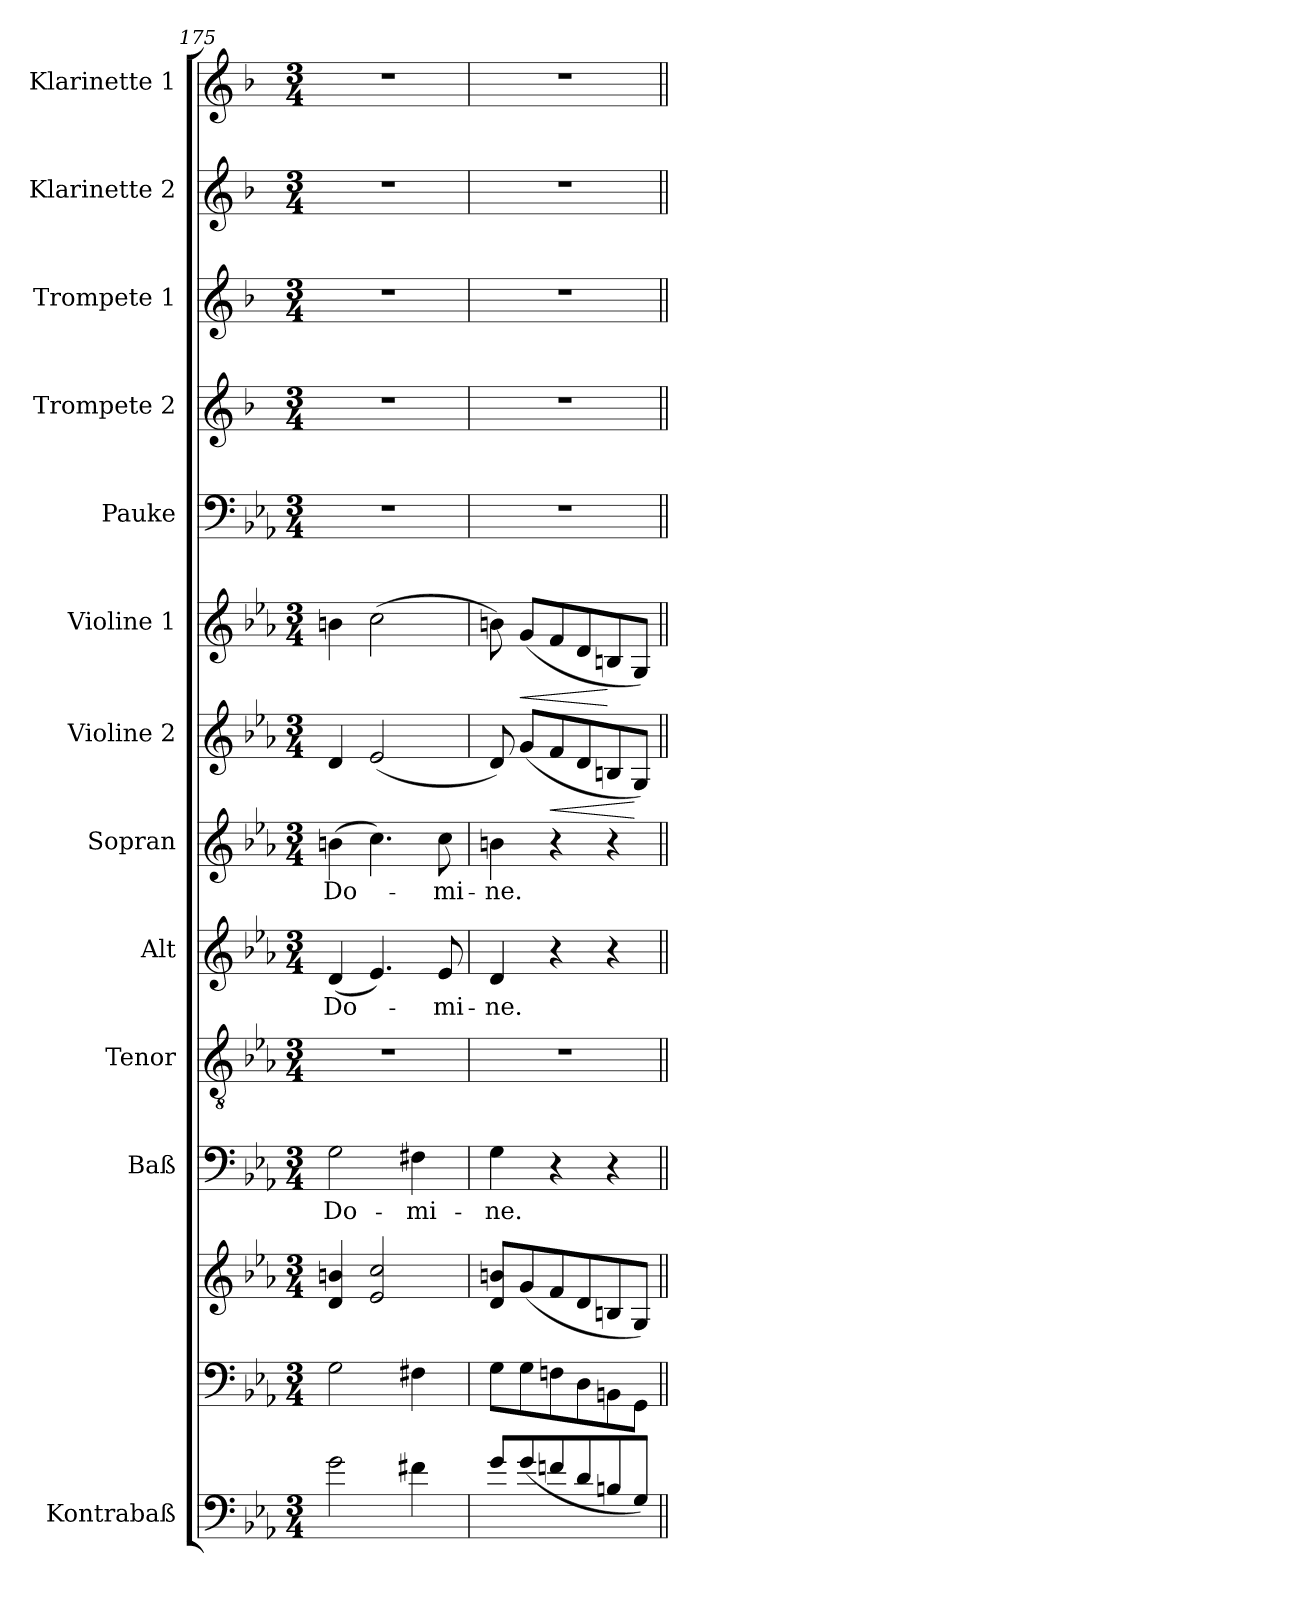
**kern	**kern	**kern	**kern	**text	**kern	**kern	**text	**kern	**text	**kern	**dynam	**kern	**dynam	**kern	**kern	**kern	**kern	**kern
*part13	*part12	*part12	*part11	*part11	*part10	*part9	*part9	*part8	*part8	*part7	*part7	*part6	*part6	*part5	*part4	*part3	*part2	*part1
*staff14	*staff13	*staff12	*staff11	*staff11	*staff10	*staff9	*staff9	*staff8	*staff8	*staff7	*staff7	*staff6	*staff6	*staff5	*staff4	*staff3	*staff2	*staff1
*I"Kontrabaß	*	*	*I"Baß	*	*I"Tenor	*I"Alt	*	*I"Sopran	*	*I"Violine 2	*	*I"Violine 1	*	*I"Pauke	*I"Trompete 2	*I"Trompete 1	*I"Klarinette 2	*I"Klarinette 1
*	*	*	*	*	*	*	*	*	*	*I'Vln	*	*I'Vln	*	*	*I'Tpt	*I'Tpt	*	*
*clefF4	*clefF4	*clefG2	*clefF4	*	*clefGv2	*clefG2	*	*clefG2	*	*clefG2	*	*clefG2	*	*clefF4	*clefG2	*clefG2	*clefG2	*clefG2
*ITrd7c12	*	*	*	*	*	*	*	*	*	*	*	*	*	*	*ITrd1c2	*ITrd1c2	*ITrd1c2	*ITrd1c2
*k[b-e-a-]	*k[b-e-a-]	*k[b-e-a-]	*k[b-e-a-]	*	*k[b-e-a-]	*k[b-e-a-]	*	*k[b-e-a-]	*	*k[b-e-a-]	*	*k[b-e-a-]	*	*k[b-e-a-]	*k[b-e-a-]	*k[b-e-a-]	*k[b-e-a-]	*k[b-e-a-]
*E-:	*E-:	*E-:	*E-:	*	*E-:	*E-:	*	*E-:	*	*E-:	*	*E-:	*	*E-:	*E-:	*E-:	*E-:	*E-:
*M3/4	*M3/4	*M3/4	*M3/4	*	*M3/4	*M3/4	*	*M3/4	*	*M3/4	*	*M3/4	*	*M3/4	*M3/4	*M3/4	*M3/4	*M3/4
=175	=175	=175	=175	=175	=175	=175	=175	=175	=175	=175	=175	=175	=175	=175	=175	=175	=175	=175
!	!	!	!	!LO:LY:b	!	!	!LO:LY:b	!	!LO:LY:b	!	!	!	!	!	!	!	!	!
2G\	2G\	4d/ 4bn/	2G\	Do-	2.r	(<4d/	Do-	(>4bn\	Do-	4d/	.	4bn\	.	2.r	2.r	2.r	2.r	2.r
.	.	2e-/ 2cc/	.	.	.	4.e-/)	.	4.cc\)	.	(<2e-/	.	(>2cc\	.	.	.	.	.	.
!	!	!	!	!LO:LY:b	!	!	!	!	!	!	!	!	!	!	!	!	!	!
4F#X\	4F#X\	.	4F#X\	-mi-	.	.	.	.	.	.	.	.	.	.	.	.	.	.
!	!	!	!	!	!	!	!LO:LY:b	!	!LO:LY:b	!	!	!	!	!	!	!	!	!
.	.	.	.	.	.	8e-/	-mi-	8cc\	-mi-	.	.	.	.	.	.	.	.	.
=176	=176	=176	=176	=176	=176	=176	=176	=176	=176	=176	=176	=176	=176	=176	=176	=176	=176	=176
!	!	!	!	!LO:LY:b	!	!	!LO:LY:b	!	!LO:LY:b	!	!	!	!	!	!	!	!	!
8G/L	8G\L	8d/ 8bn/L	4G\	-ne.	2.r	4d/	-ne.	4bn\	-ne.	8d/)	.	8bn\)	.	2.r	2.r	2.r	2.r	2.r
!	!	!	!	!	!	!	!	!	!	!	!	!	!LO:HP:b	!	!	!	!	!
(<8G/	8G\	(<8g/	.	.	.	.	.	.	.	(<8g/L	.	(<8g/L	<	.	.	.	.	.
!	!	!	!	!	!	!	!	!	!	!	!LO:HP:b	!	!	!	!	!	!	!
8Fn/	8Fn\	8f/	4r	.	.	4r	.	4r	.	8f/	<	8f/	.	.	.	.	.	.
8D/	8D\	8d/	.	.	.	.	.	.	.	8d/	.	8d/	.	.	.	.	.	.
8BBn/	8BBn\	8Bn/	4r	.	.	4r	.	4r	.	8Bn/	.	8Bn/	[	.	.	.	.	.
8GG/J)	8GG\J	8G/J)	.	.	.	.	.	.	.	8G/J)	[	8G/J)	.	.	.	.	.	.
=||	=||	=||	=||	=||	=||	=||	=||	=||	=||	=||	=||	=||	=||	=||	=||	=||	=||	=||
*-	*-	*-	*-	*-	*-	*-	*-	*-	*-	*-	*-	*-	*-	*-	*-	*-	*-	*-
